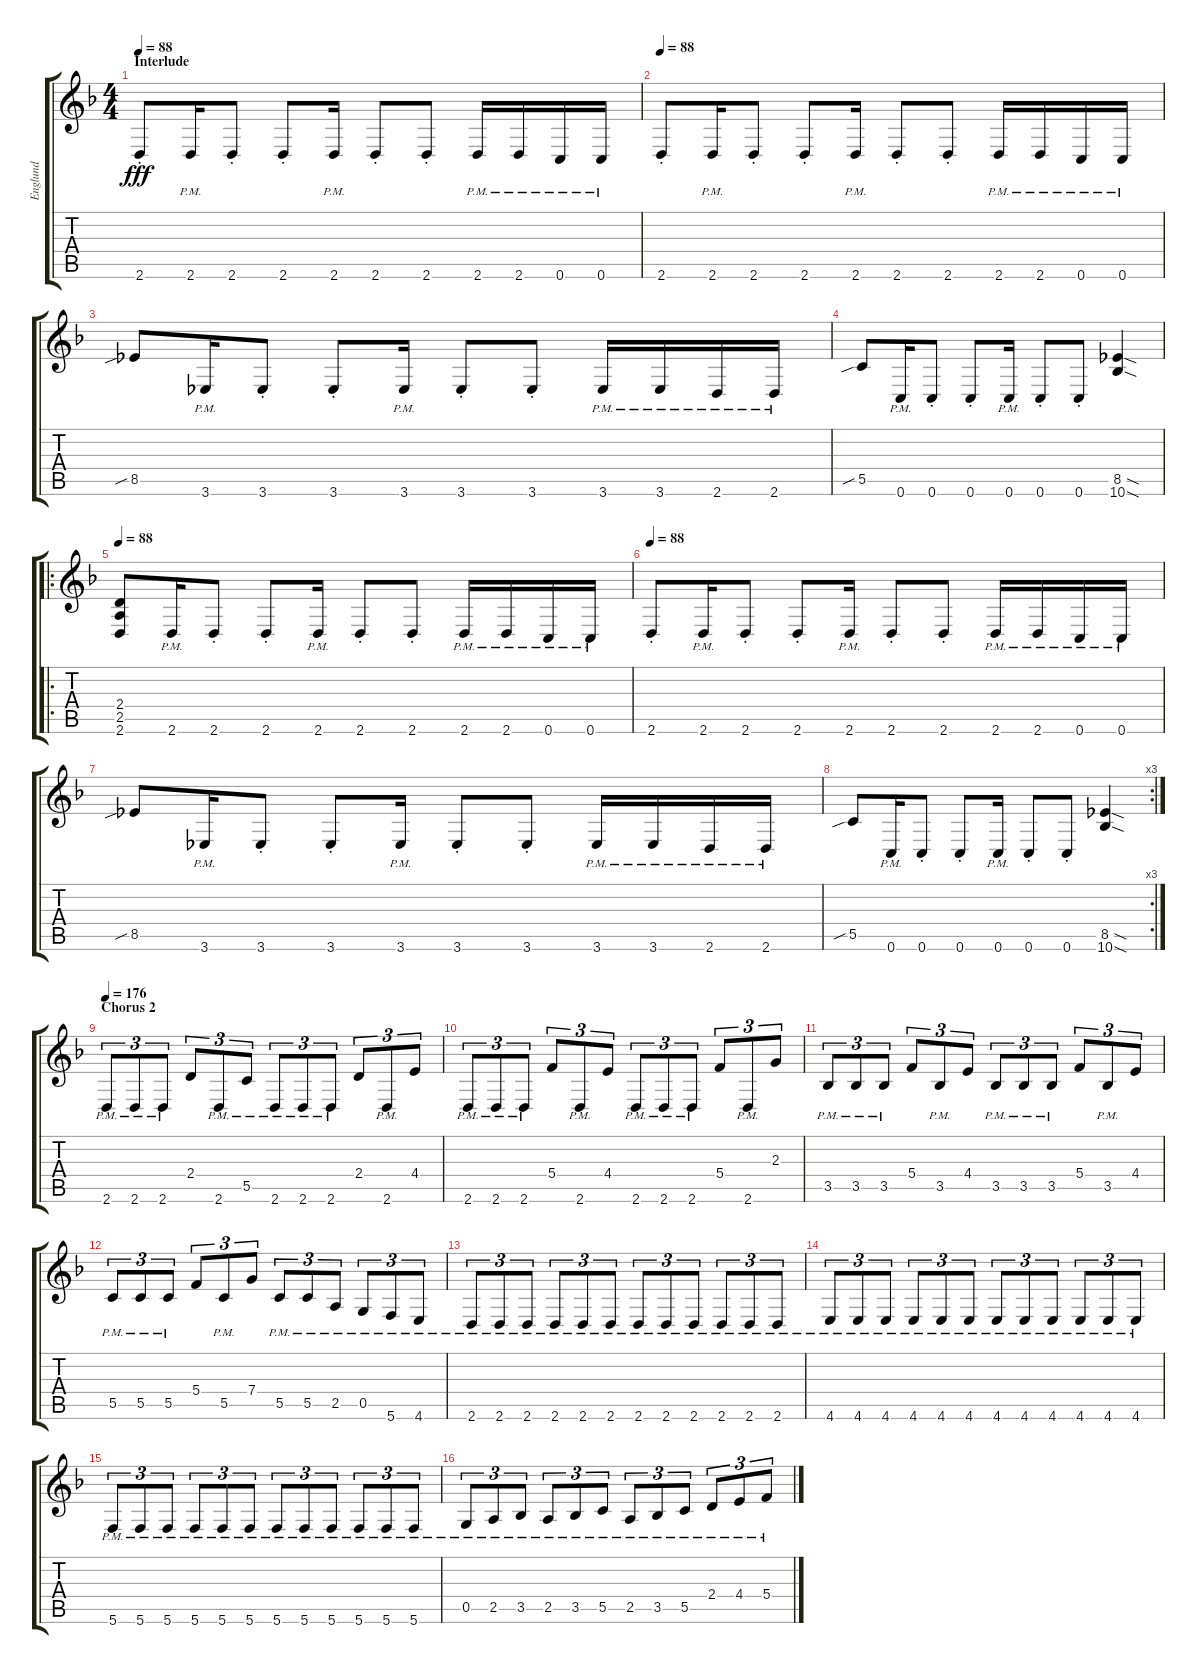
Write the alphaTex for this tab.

\track ("Englund" "Englund") {instrument distortionguitar}
\staff {score tabs}
\tuning (D4 A3 F3 C3 G2 C2) {hide}
\ts (4 4)
\section ("" "Interlude")
\tempo 88
\clef g2
\ks f
2.6{st}.8{dy fff} 2.6{pm}.16 2.6{st}.8 2.6{st}.8 2.6{pm}.16 2.6{st}.8 2.6{st}.8 2.6{pm}.16 2.6{pm}.16 0.6{pm}.16 0.6{pm}.16 |
\tempo 88
2.6{st}.8 2.6{pm}.16 2.6{st}.8 2.6{st}.8 2.6{pm}.16 2.6{st}.8 2.6{st}.8 2.6{pm}.16 2.6{pm}.16 0.6{pm}.16 0.6{pm}.16 |
8.5{sib}.8 3.6{pm}.16 3.6{st}.8 3.6{st}.8 3.6{pm}.16 3.6{st}.8 3.6{st}.8 3.6{pm}.16 3.6{pm}.16 2.6{pm}.16 2.6{pm}.16 |
5.5{sib}.8 0.6{pm}.16 0.6{st}.8 0.6{st}.8 0.6{pm}.16 0.6{st}.8 0.6{st}.8 (8.5{sod} 10.6{sod}).4 |
\ro
\tempo 88
(2.4 2.5 2.6).8 2.6{pm}.16 2.6{st}.8 2.6{st}.8 2.6{pm}.16 2.6{st}.8 2.6{st}.8 2.6{pm}.16 2.6{pm}.16 0.6{pm}.16 0.6{pm}.16 |
\tempo 88
2.6{st}.8 2.6{pm}.16 2.6{st}.8 2.6{st}.8 2.6{pm}.16 2.6{st}.8 2.6{st}.8 2.6{pm}.16 2.6{pm}.16 0.6{pm}.16 0.6{pm}.16 |
8.5{sib}.8 3.6{pm}.16 3.6{st}.8 3.6{st}.8 3.6{pm}.16 3.6{st}.8 3.6{st}.8 3.6{pm}.16 3.6{pm}.16 2.6{pm}.16 2.6{pm}.16 |
\rc 3
5.5{sib}.8 0.6{pm}.16 0.6{st}.8 0.6{st}.8 0.6{pm}.16 0.6{st}.8 0.6{st}.8 (8.5{sod} 10.6{sod}).4 |
\section ("" "Chorus 2")
\tempo 176
2.6{pm}.8{tu (3 2)} 2.6{pm}.8{tu (3 2)} 2.6{pm}.8{tu (3 2)} 2.4.8{tu (3 2)} 2.6{pm}.8{tu (3 2)} 5.5{pm}.8{tu (3 2)} 2.6{pm}.8{tu (3 2)} 2.6{pm}.8{tu (3 2)} 2.6{pm}.8{tu (3 2)} 2.4.8{tu (3 2)} 2.6{pm}.8{tu (3 2)} 4.4.8{tu (3 2)} |
2.6{pm}.8{tu (3 2)} 2.6{pm}.8{tu (3 2)} 2.6{pm}.8{tu (3 2)} 5.4.8{tu (3 2)} 2.6{pm}.8{tu (3 2)} 4.4.8{tu (3 2)} 2.6{pm}.8{tu (3 2)} 2.6{pm}.8{tu (3 2)} 2.6{pm}.8{tu (3 2)} 5.4.8{tu (3 2)} 2.6{pm}.8{tu (3 2)} 2.3.8{tu (3 2)} |
3.5{pm}.8{tu (3 2)} 3.5{pm}.8{tu (3 2)} 3.5{pm}.8{tu (3 2)} 5.4.8{tu (3 2)} 3.5{pm}.8{tu (3 2)} 4.4.8{tu (3 2)} 3.5{pm}.8{tu (3 2)} 3.5{pm}.8{tu (3 2)} 3.5{pm}.8{tu (3 2)} 5.4.8{tu (3 2)} 3.5{pm}.8{tu (3 2)} 4.4.8{tu (3 2)} |
5.5{pm}.8{tu (3 2)} 5.5{pm}.8{tu (3 2)} 5.5{pm}.8{tu (3 2)} 5.4.8{tu (3 2)} 5.5{pm}.8{tu (3 2)} 7.4.8{tu (3 2)} 5.5{pm}.8{tu (3 2)} 5.5{pm}.8{tu (3 2)} 2.5{pm}.8{tu (3 2)} 0.5{pm}.8{tu (3 2)} 5.6{pm}.8{tu (3 2)} 4.6{pm}.8{tu (3 2)} |
2.6{pm}.8{tu (3 2)} 2.6{pm}.8{tu (3 2)} 2.6{pm}.8{tu (3 2)} 2.6{pm}.8{tu (3 2)} 2.6{pm}.8{tu (3 2)} 2.6{pm}.8{tu (3 2)} 2.6{pm}.8{tu (3 2)} 2.6{pm}.8{tu (3 2)} 2.6{pm}.8{tu (3 2)} 2.6{pm}.8{tu (3 2)} 2.6{pm}.8{tu (3 2)} 2.6{pm}.8{tu (3 2)} |
4.6{pm}.8{tu (3 2)} 4.6{pm}.8{tu (3 2)} 4.6{pm}.8{tu (3 2)} 4.6{pm}.8{tu (3 2)} 4.6{pm}.8{tu (3 2)} 4.6{pm}.8{tu (3 2)} 4.6{pm}.8{tu (3 2)} 4.6{pm}.8{tu (3 2)} 4.6{pm}.8{tu (3 2)} 4.6{pm}.8{tu (3 2)} 4.6{pm}.8{tu (3 2)} 4.6{pm}.8{tu (3 2)} |
5.6{pm}.8{tu (3 2)} 5.6{pm}.8{tu (3 2)} 5.6{pm}.8{tu (3 2)} 5.6{pm}.8{tu (3 2)} 5.6{pm}.8{tu (3 2)} 5.6{pm}.8{tu (3 2)} 5.6{pm}.8{tu (3 2)} 5.6{pm}.8{tu (3 2)} 5.6{pm}.8{tu (3 2)} 5.6{pm}.8{tu (3 2)} 5.6{pm}.8{tu (3 2)} 5.6{pm}.8{tu (3 2)} |
0.5{pm}.8{tu (3 2)} 2.5{pm}.8{tu (3 2)} 3.5{pm}.8{tu (3 2)} 2.5{pm}.8{tu (3 2)} 3.5{pm}.8{tu (3 2)} 5.5{pm}.8{tu (3 2)} 2.5{pm}.8{tu (3 2)} 3.5{pm}.8{tu (3 2)} 5.5{pm}.8{tu (3 2)} 2.4{pm}.8{tu (3 2)} 4.4{pm}.8{tu (3 2)} 5.4{pm}.8{tu (3 2)}
